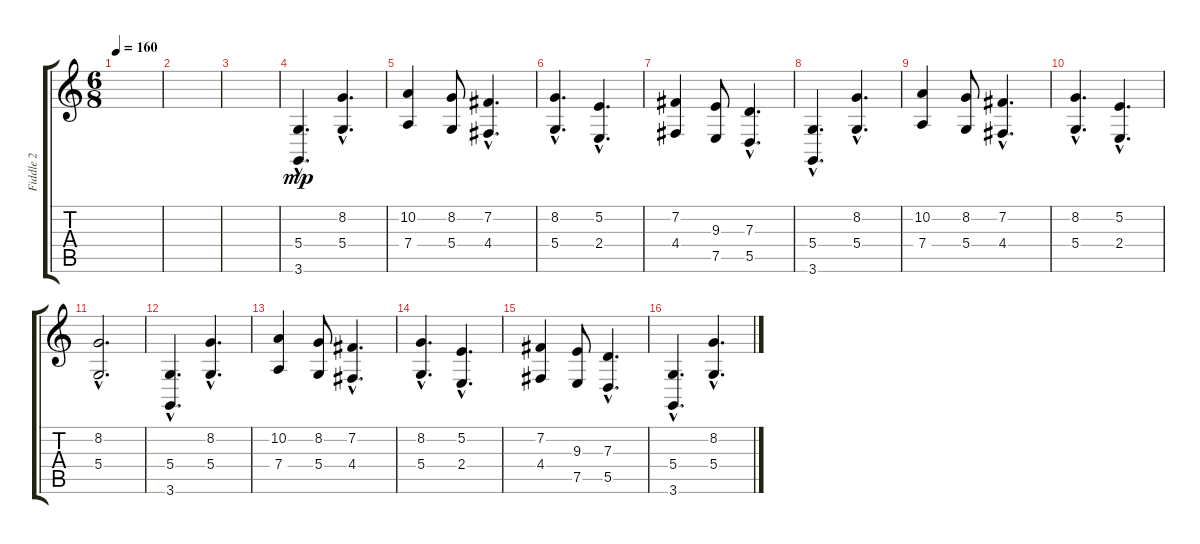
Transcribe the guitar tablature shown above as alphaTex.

\track ("Fiddle 2" "Fiddle 2") {instrument fiddle}
\staff {score tabs}
\tuning (E4 B3 G3 D3 A2 E2) {hide}
\ts (6 8)
\tempo 160
\clef g2
\ks c
|
|
|
(5.4{hac} 3.6{hac}).4{d dy mp} (8.2{hac} 5.4{hac}).4{d} |
(10.2 7.4).4 (8.2 5.4).8 (7.2{hac} 4.4{hac}).4{d} |
(8.2{hac} 5.4{hac}).4{d} (5.2{hac} 2.4{hac}).4{d} |
(7.2 4.4).4 (9.3 7.5).8 (7.3{hac} 5.5{hac}).4{d} |
(5.4{hac} 3.6{hac}).4{d} (8.2{hac} 5.4{hac}).4{d} |
(10.2 7.4).4 (8.2 5.4).8 (7.2{hac} 4.4{hac}).4{d} |
(8.2{hac} 5.4{hac}).4{d} (5.2{hac} 2.4{hac}).4{d} |
(8.2{hac} 5.4{hac}).2{d} |
(5.4{hac} 3.6{hac}).4{d} (8.2{hac} 5.4{hac}).4{d} |
(10.2 7.4).4 (8.2 5.4).8 (7.2{hac} 4.4{hac}).4{d} |
(8.2{hac} 5.4{hac}).4{d} (5.2{hac} 2.4{hac}).4{d} |
(7.2 4.4).4 (9.3 7.5).8 (7.3{hac} 5.5{hac}).4{d} |
(5.4{hac} 3.6{hac}).4{d} (8.2{hac} 5.4{hac}).4{d}
